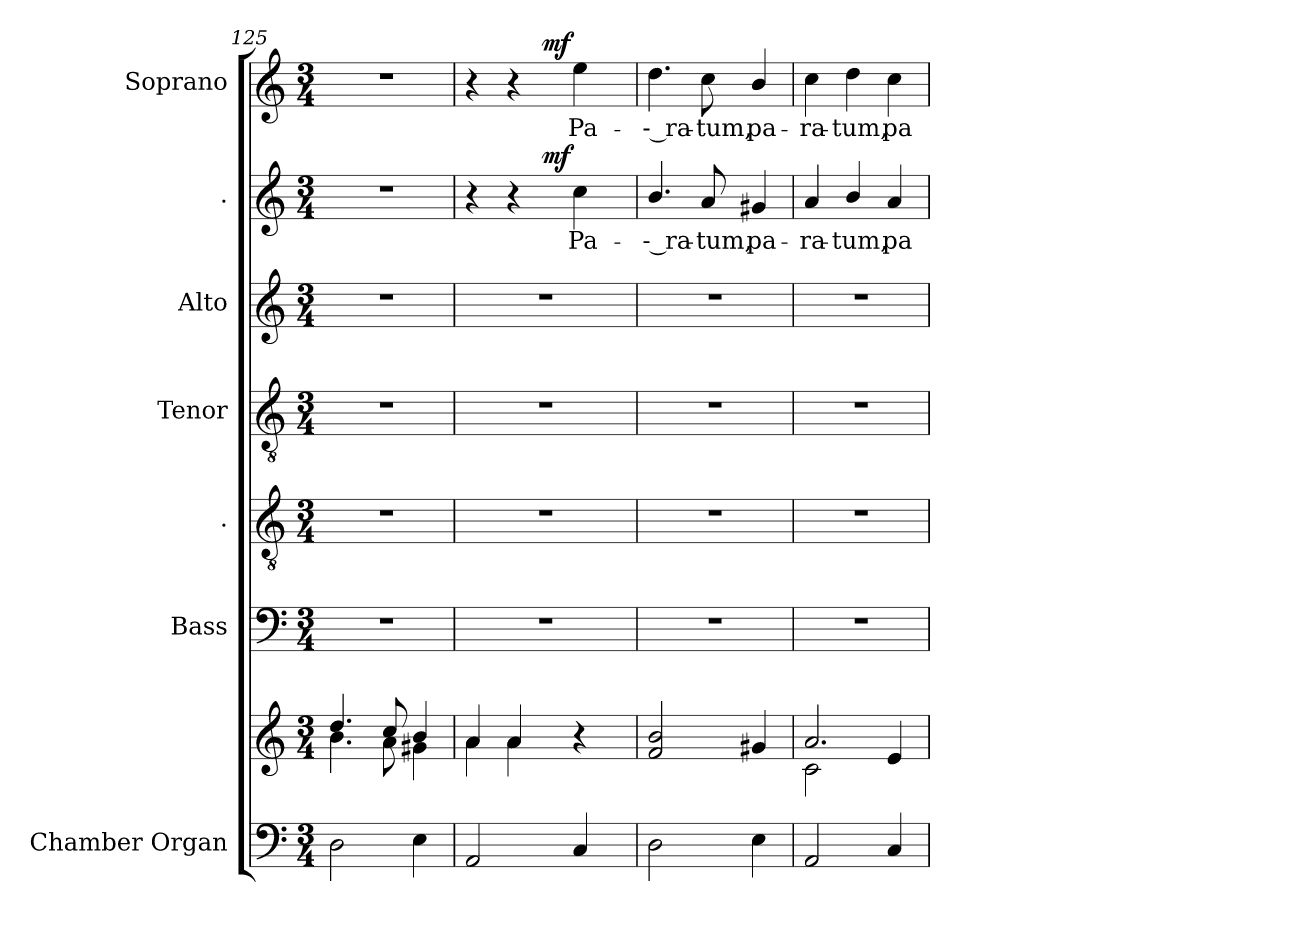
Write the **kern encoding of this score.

**kern	**kern	**kern	**kern	**kern	**kern	**kern	**text	**dynam	**kern	**text	**dynam
*part7	*part7	*part6	*part5	*part4	*part3	*part2	*part2	*part2	*part1	*part1	*part1
*staff8	*staff7	*staff6	*staff5	*staff4	*staff3	*staff2	*staff2	*staff2	*staff1	*staff1	*staff1
*I"Chamber  Organ	*	*I"Bass	*I".	*I"Tenor	*I"Alto	*I".	*	*	*I"Soprano	*	*
*I'Org.	*	*I'B.	*	*I'T.	*I'A.	*	*	*	*I'S.	*	*
*clefF4	*clefG2	*clefF4	*clefGv2	*clefGv2	*clefG2	*clefG2	*	*	*clefG2	*	*
*	*	*	*ITrd7c12	*ITrd7c12	*	*	*	*	*	*	*
*k[]	*k[]	*k[]	*k[]	*k[]	*k[]	*k[]	*	*	*k[]	*	*
*C:	*C:	*C:	*C:	*C:	*C:	*C:	*	*	*C:	*	*
*M3/4	*M3/4	*M3/4	*M3/4	*M3/4	*M3/4	*M3/4	*	*	*M3/4	*	*
=125	=125	=125	=125	=125	=125	=125	=125	=125	=125	=125	=125
*	*^	*	*	*	*	*	*	*	*	*	*
!	!	!	!LO:N:vis=1	!LO:N:vis=1	!LO:N:vis=1	!LO:N:vis=1	!LO:N:vis=1	!	!	!LO:N:vis=1	!	!
2Di\	4.ddi/	4.bi\	2.r	2.r	2.r	2.r	2.r	.	.	2.r	.	.
.	8cci/	8ai\	.	.	.	.	.	.	.	.	.	.
4Ei\	4bi/	4g#Xi\	.	.	.	.	.	.	.	.	.	.
=126	=126	=126	=126	=126	=126	=126	=126	=126	=126	=126	=126	=126
!	!	!	!LO:N:vis=1	!LO:N:vis=1	!LO:N:vis=1	!LO:N:vis=1	!	!	!	!	!	!
*	*	*	*	*	*	*	*^	*	*	*^	*	*
2AAi/	4ai/	4ai\	2.r	2.r	2.r	2.r	4r	4ryy	.	.	4r	4ryy	.	.
.	4ai/	4ai\	.	.	.	.	4r	16ryy	.	.	4r	16ryy	.	.
.	.	.	.	.	.	.	.	32ryy	.	.	.	32ryy	.	.
.	.	.	.	.	.	.	.	128ryy	.	.	.	128ryy	.	.
.	.	.	.	.	.	.	.	512ryy	.	.	.	512ryy	.	.
.	.	.	.	.	.	.	.	4ryy	.	mf	.	4ryy	.	mf
!	!	!	!	!	!	!	!	!	!LO:LY:b:color=#000000	!	!	!	!	!
!	!	!	!	!	!	!	!	!	!	!	!	!	!LO:LY:b:color=#000000	!
4Ci/	4r	4ryy	.	.	.	.	4cci\	.	Pa-	.	4eei\	.	Pa-	.
.	.	.	.	.	.	.	.	8ryy	.	.	.	8ryy	.	.
.	.	.	.	.	.	.	.	64ryy	.	.	.	64ryy	.	.
.	.	.	.	.	.	.	.	256.ryy	.	.	.	256.ryy	.	.
=127	=127	=127	=127	=127	=127	=127	=127	=127	=127	=127	=127	=127	=127	=127
!	!	!	!LO:N:vis=1	!LO:N:vis=1	!LO:N:vis=1	!LO:N:vis=1	!	!	!	!	!	!	!	!
*	*	*	*	*	*	*	*v	*v	*	*	*	*	*	*
*	*v	*v	*	*	*	*	*	*	*	*v	*v	*	*
*	*^	*	*	*	*	*^	*	*	*^	*	*
!	!	!	!	!	!	!	!	!	!LO:LY:b:color=#000000	!	!	!	!	!
*	*	*	*	*	*	*	*v	*v	*	*	*	*	*	*
*	*v	*v	*	*	*	*	*	*	*	*v	*v	*	*
*	*^	*	*	*	*	*^	*	*	*^	*	*
!	!	!	!	!	!	!	!	!	!	!	!	!	!LO:LY:b:color=#000000	!
*	*	*	*	*	*	*	*v	*v	*	*	*	*	*	*
*	*v	*v	*	*	*	*	*	*	*	*v	*v	*	*
2Di\	2fi/ 2bi	2.r	2.r	2.r	2.r	4.bi/	-- ra-	.	4.ddi\	-- ra-	.
!	!	!	!	!	!	!	!LO:LY:b:color=#000000	!	!	!	!
!	!	!	!	!	!	!	!	!	!	!LO:LY:b:color=#000000	!
.	.	.	.	.	.	8ai/	-tum,	.	8cci\	-tum,	.
!	!	!	!	!	!	!	!LO:LY:b:color=#000000	!	!	!	!
!	!	!	!	!	!	!	!	!	!	!LO:LY:b:color=#000000	!
4Ei\	4g#Xi/	.	.	.	.	4g#Xi/	pa-	.	4bi/	pa-	.
=128	=128	=128	=128	=128	=128	=128	=128	=128	=128	=128	=128
*	*^	*	*	*	*	*	*	*	*	*	*
!	!	!	!LO:N:vis=1	!LO:N:vis=1	!LO:N:vis=1	!LO:N:vis=1	!	!	!	!	!	!
!	!	!	!	!	!	!	!	!LO:LY:b:color=#000000	!	!	!	!
!	!	!	!	!	!	!	!	!	!	!	!LO:LY:b:color=#000000	!
2AAi/	2.ai/	2ci\	2.r	2.r	2.r	2.r	4ai/	-ra-	.	4cci\	-ra-	.
!	!	!	!	!	!	!	!	!LO:LY:b:color=#000000	!	!	!	!
!	!	!	!	!	!	!	!	!	!	!	!LO:LY:b:color=#000000	!
.	.	.	.	.	.	.	4bi/	-tum,	.	4ddi\	-tum,	.
!	!	!	!	!	!	!	!	!LO:LY:b:color=#000000	!	!	!	!
!	!	!	!	!	!	!	!	!	!	!	!LO:LY:b:color=#000000	!
4Ci/	.	4ei/	.	.	.	.	4ai/	pa-	.	4cci\	pa-	.
*	*v	*v	*	*	*	*	*	*	*	*	*	*
=	=	=	=	=	=	=	=	=	=	=	=
*-	*-	*-	*-	*-	*-	*-	*-	*-	*-	*-	*-
